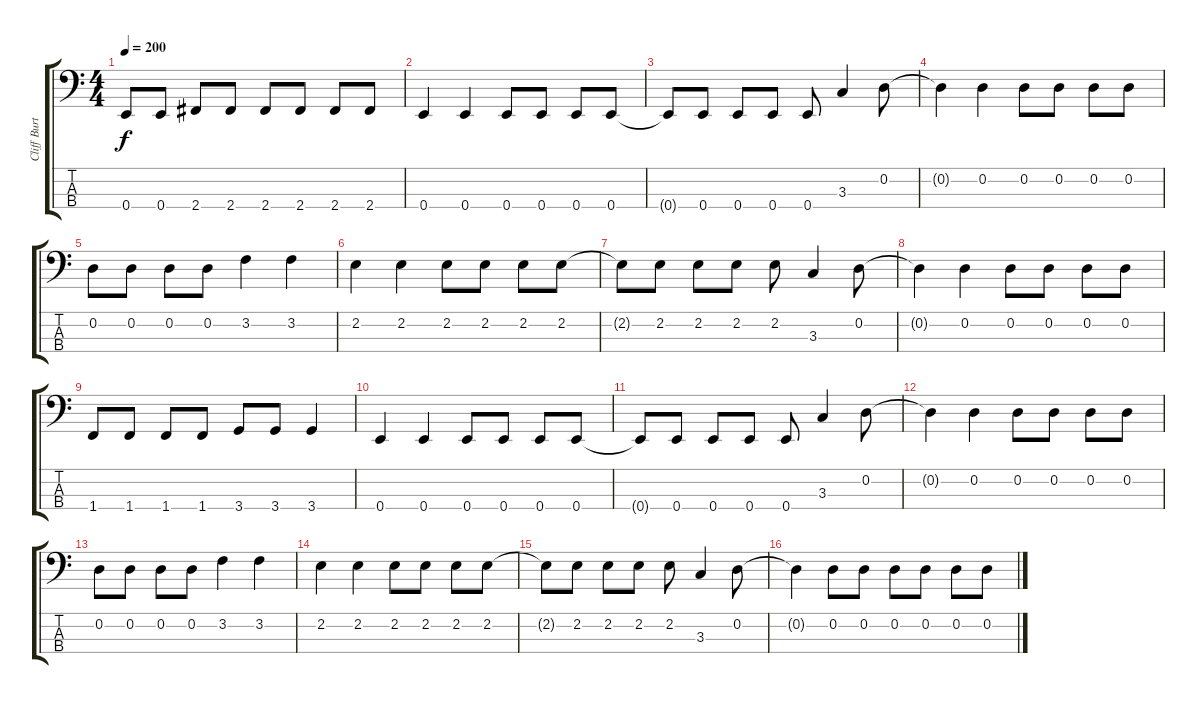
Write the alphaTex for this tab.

\track ("Cliff Burton" "Cliff Burt") {instrument electricbasspick}
\staff {score tabs}
\tuning (G2 D2 A1 E1) {hide}
\ts (4 4)
\tempo 200
\clef f4
\ks c
0.4.8{dy f} 0.4.8 2.4.8 2.4.8 2.4.8 2.4.8 2.4.8 2.4.8 |
0.4.4 0.4.4 0.4.8 0.4.8 0.4.8 0.4.8 |
0.4{t}.8 0.4.8 0.4.8 0.4.8 0.4.8 3.3.4 0.2.8 |
0.2{t}.4 0.2.4 0.2.8 0.2.8 0.2.8 0.2.8 |
0.2.8 0.2.8 0.2.8 0.2.8 3.2.4 3.2.4 |
2.2.4 2.2.4 2.2.8 2.2.8 2.2.8 2.2.8 |
2.2{t}.8 2.2.8 2.2.8 2.2.8 2.2.8 3.3.4 0.2.8 |
0.2{t}.4 0.2.4 0.2.8 0.2.8 0.2.8 0.2.8 |
1.4.8 1.4.8 1.4.8 1.4.8 3.4.8 3.4.8 3.4.4 |
0.4.4 0.4.4 0.4.8 0.4.8 0.4.8 0.4.8 |
0.4{t}.8 0.4.8 0.4.8 0.4.8 0.4.8 3.3.4 0.2.8 |
0.2{t}.4 0.2.4 0.2.8 0.2.8 0.2.8 0.2.8 |
0.2.8 0.2.8 0.2.8 0.2.8 3.2.4 3.2.4 |
2.2.4 2.2.4 2.2.8 2.2.8 2.2.8 2.2.8 |
2.2{t}.8 2.2.8 2.2.8 2.2.8 2.2.8 3.3.4 0.2.8 |
0.2{t}.4 0.2.8 0.2.8 0.2.8 0.2.8 0.2.8 0.2.8
